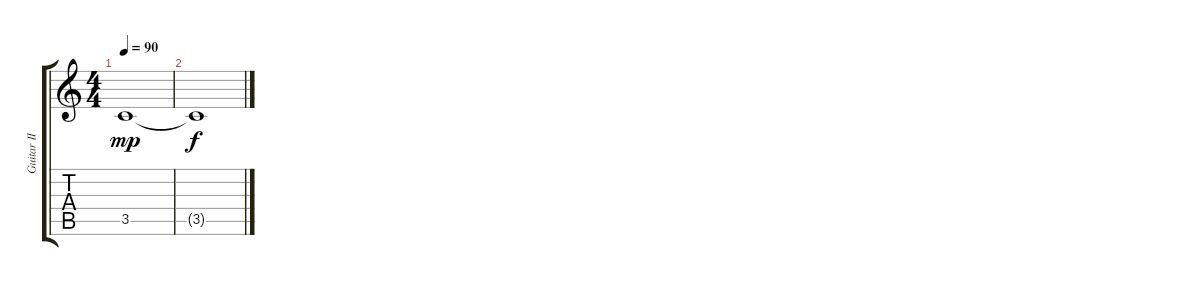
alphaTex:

\track ("Guitar II" "Guitar II") {instrument overdrivenguitar}
\staff {score tabs}
\tuning (E4 B3 G3 D3 A2 E2) {hide}
\ts (4 4)
\tempo 90
\clef g2
\ks c
3.5.1{dy mp volume 7} |
3.5{t}.1{dy f volume 7}
